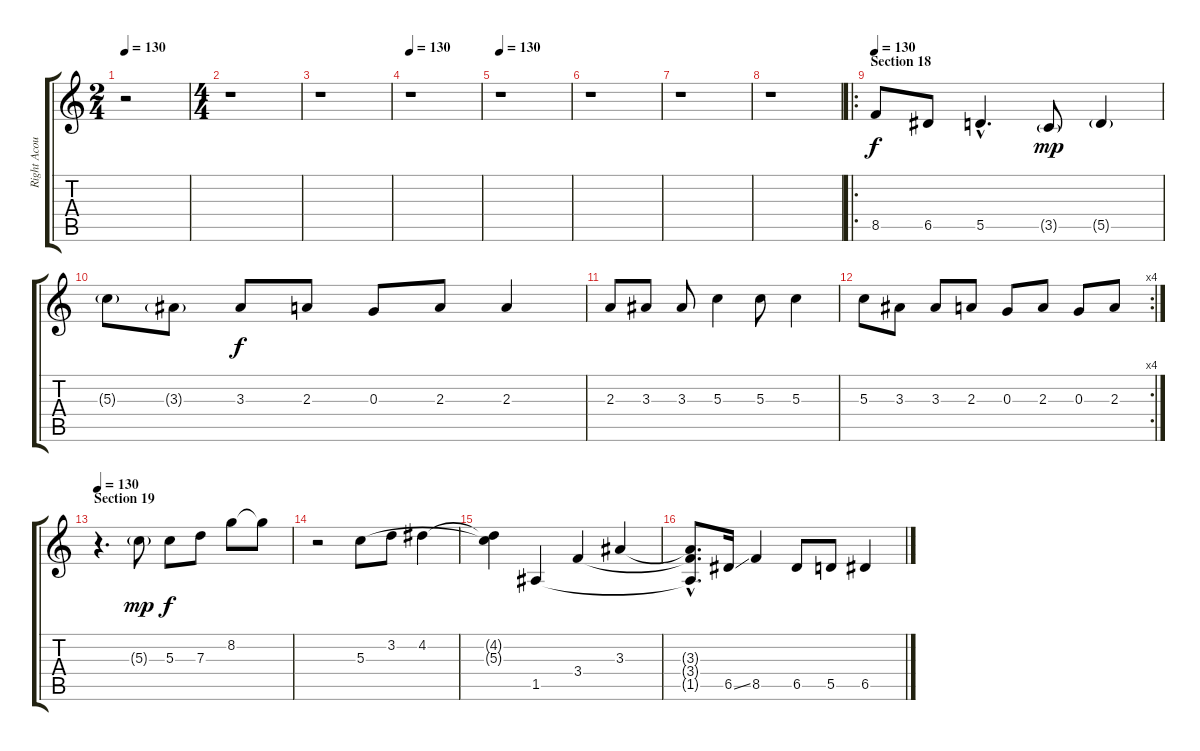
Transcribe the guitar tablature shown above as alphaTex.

\track ("Right Acoustic" "Right Acou") {instrument acousticguitarsteel}
\staff {score tabs}
\tuning (E4 B3 G3 D3 A2 E2) {hide}
\ts (2 4)
\tempo 130
\clef g2
\ks c
r.2{dy f} |
\ts (4 4)
r.1 |
r.1 |
\tempo 115
\tempo 130
r.1 |
\tempo 130
r.1 |
r.1 |
r.1 |
r.1 |
\ro
\section ("" "Section 18")
\tempo 130
8.5.8{volume 15} 6.5.8 5.5{hac}.4{d} 3.5{g}.8{dy mp} 5.5{g}.4 |
5.3{g}.8 3.3{g}.8 3.3.8{dy f} 2.3.8 0.3.8 2.3.8 2.3.4 |
2.3.8 3.3.8 3.3.8 5.3.4 5.3.8 5.3.4 |
\rc 4
5.3.8 3.3.8 3.3.8 2.3.8 0.3.8 2.3.8 0.3.8 2.3.8 |
\section ("" "Section 19")
\tempo 130
r.4{d} 5.3{g}.8{dy mp} 5.3.8{dy f} 7.3.8 8.2.8 8.2{t}.8 |
r.2 5.3.8 3.2.8 4.2.4 |
(4.2{t} 5.3{t}).4 1.5.4 3.4.4 3.3.4 |
(3.3{hac t} 3.4{hac t} 1.5{hac t}).8{d} 6.5{ss}.16 8.5.4 6.5.8 5.5.8 6.5.4
